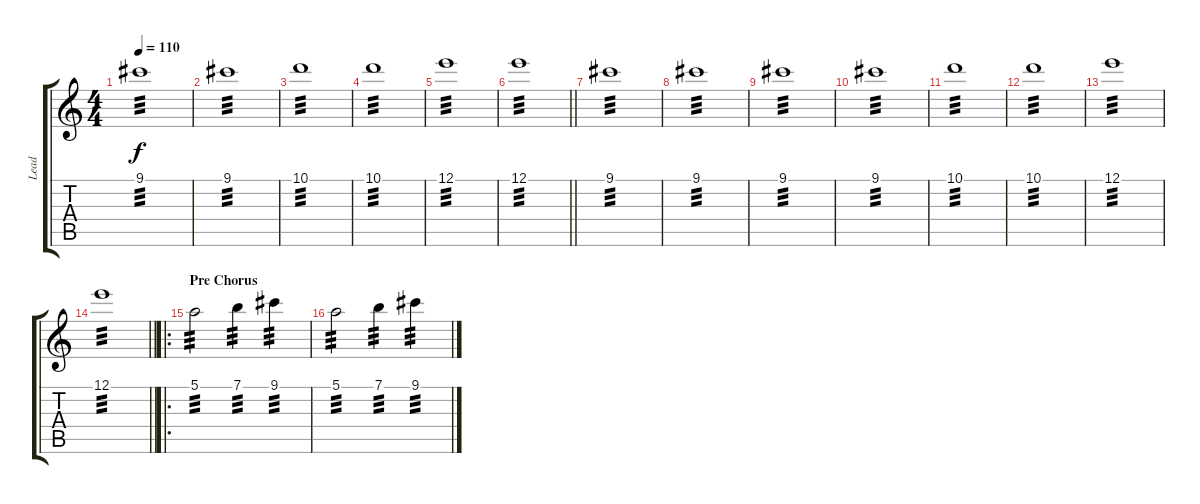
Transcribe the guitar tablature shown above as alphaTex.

\track ("Lead" "Lead") {instrument overdrivenguitar}
\staff {score tabs}
\tuning (E4 B3 G3 D3 A2 E2) {hide}
\ts (4 4)
\tempo 110
\clef g2
\ks c
9.1.1{tp 3 dy f} |
9.1.1{tp 3} |
10.1.1{tp 3} |
10.1.1{tp 3} |
12.1.1{tp 3} |
\barLineRight lightlight
12.1.1{tp 3} |
9.1.1{tp 3} |
9.1.1{tp 3} |
9.1.1{tp 3} |
9.1.1{tp 3} |
10.1.1{tp 3} |
10.1.1{tp 3} |
12.1.1{tp 3} |
\barLineRight lightlight
12.1.1{tp 3} |
\ro
\section ("" "Pre Chorus")
5.1.2{tp 3} 7.1.4{tp 3} 9.1.4{tp 3} |
5.1.2{tp 3} 7.1.4{tp 3} 9.1.4{tp 3}
